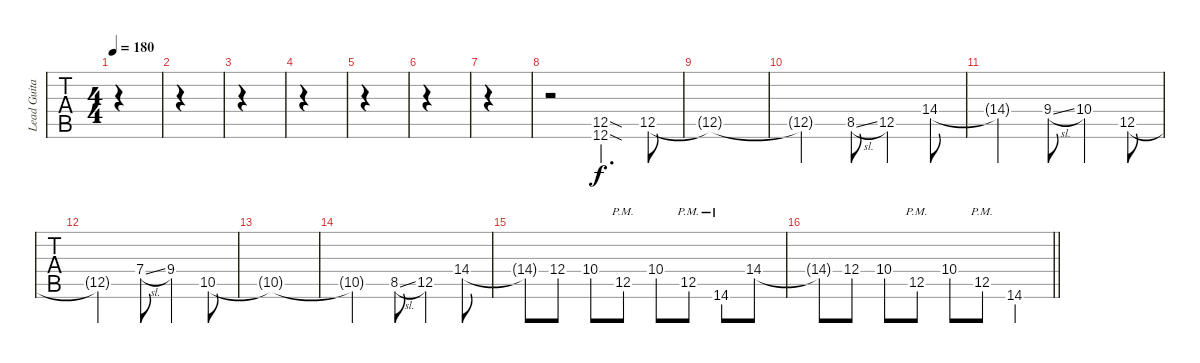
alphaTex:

\track ("Lead Guitar" "Lead Guita") {instrument distortionguitar}
\staff {tabs}
\tuning (D4 A3 F3 C3 G2 C2) {hide}
\ts (4 4)
\tempo 180
\clef g2
\ks c
|
|
|
|
|
|
|
r.2 (12.5{sod} 12.6{sod}).4{d} 12.5.8 |
12.5{t}.1 |
12.5{t}.2 8.5{sl}.8 12.5.4 14.4.8 |
14.4{t}.2 9.4{sl}.8 10.4.4 12.5.8 |
12.5{t}.2 7.4{sl}.8 9.4.4 10.5.8 |
10.5{t}.1 |
10.5{t}.2 8.5{sl}.8 12.5.4 14.4.8 |
14.4{t}.8 12.4.8 10.4.8 12.5{pm}.8 10.4.8 12.5{pm}.8 14.6{pm}.8 14.4.8 |
\barLineRight lightlight
14.4{t}.8 12.4.8 10.4.8 12.5{pm}.8 10.4.8 12.5{pm}.8 14.6.4
